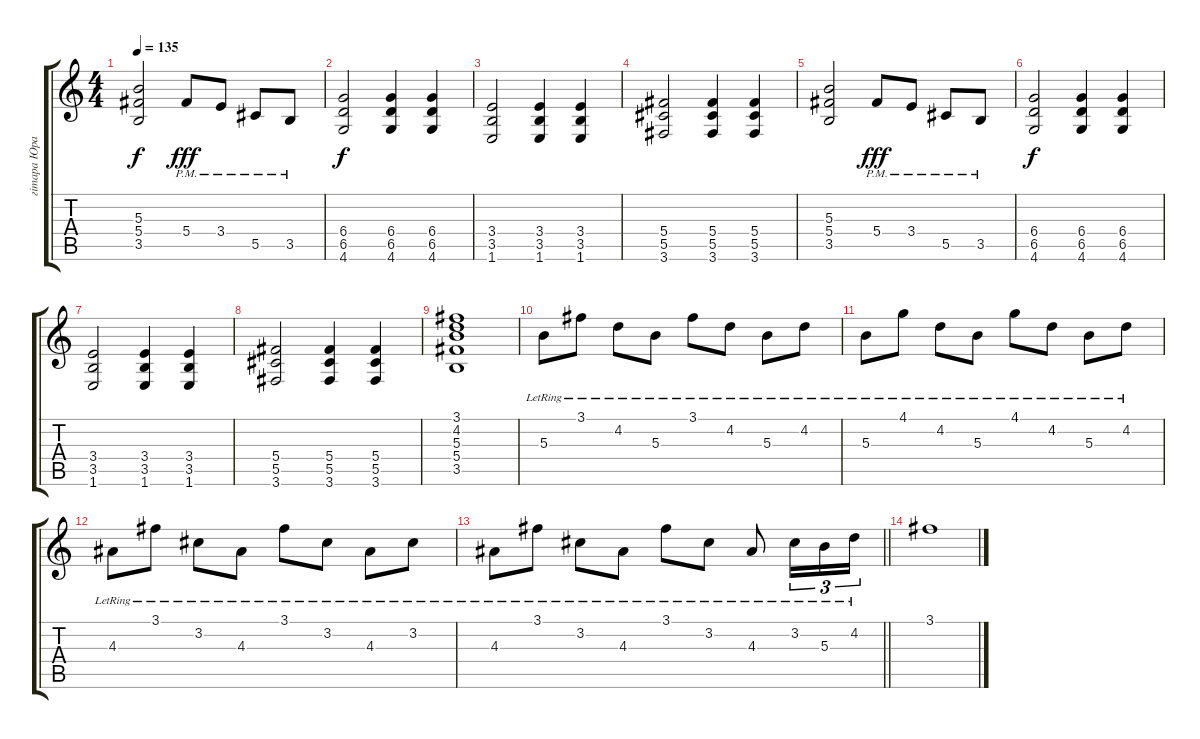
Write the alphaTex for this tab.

\track ("гiтара Юрась" "гiтара Юра") {instrument distortionguitar}
\staff {score tabs}
\tuning (Eb4 Bb3 Gb3 Db3 Ab2 Eb2) {hide}
\ts (4 4)
\tempo 135
\clef g2
\ks c
(5.3 5.4 3.5).2{dy f} 5.4{pm}.8{dy fff} 3.4{pm}.8 5.5{pm}.8 3.5{pm}.8 |
(6.4 6.5 4.6).2{dy f} (6.4 6.5 4.6).4 (6.4 6.5 4.6).4 |
(3.4 3.5 1.6).2 (3.4 3.5 1.6).4 (3.4 3.5 1.6).4 |
(5.4 5.5 3.6).2 (5.4 5.5 3.6).4 (5.4 5.5 3.6).4 |
(5.3 5.4 3.5).2 5.4{pm}.8{dy fff} 3.4{pm}.8 5.5{pm}.8 3.5{pm}.8 |
(6.4 6.5 4.6).2{dy f} (6.4 6.5 4.6).4 (6.4 6.5 4.6).4 |
(3.4 3.5 1.6).2 (3.4 3.5 1.6).4 (3.4 3.5 1.6).4 |
(5.4 5.5 3.6).2 (5.4 5.5 3.6).4 (5.4 5.5 3.6).4 |
(3.1 4.2 5.3 5.4 3.5).1 |
5.3{lr}.8{instrument electricguitarjazz} 3.1{lr}.8 4.2{lr}.8 5.3{lr}.8 3.1{lr}.8 4.2{lr}.8 5.3{lr}.8 4.2{lr}.8 |
5.3{lr}.8 4.1{lr}.8 4.2{lr}.8 5.3{lr}.8 4.1{lr}.8 4.2{lr}.8 5.3{lr}.8 4.2{lr}.8 |
4.3{lr}.8 3.1{lr}.8 3.2{lr}.8 4.3{lr}.8 3.1{lr}.8 3.2{lr}.8 4.3{lr}.8 3.2{lr}.8 |
\barLineRight lightlight
4.3{lr}.8 3.1{lr}.8 3.2{lr}.8 4.3{lr}.8 3.1{lr}.8 3.2{lr}.8 4.3{lr}.8 3.2{lr}.16{tu (3 2)} 5.3{lr}.16{tu (3 2)} 4.2{lr}.16{tu (3 2)} |
3.1.1
